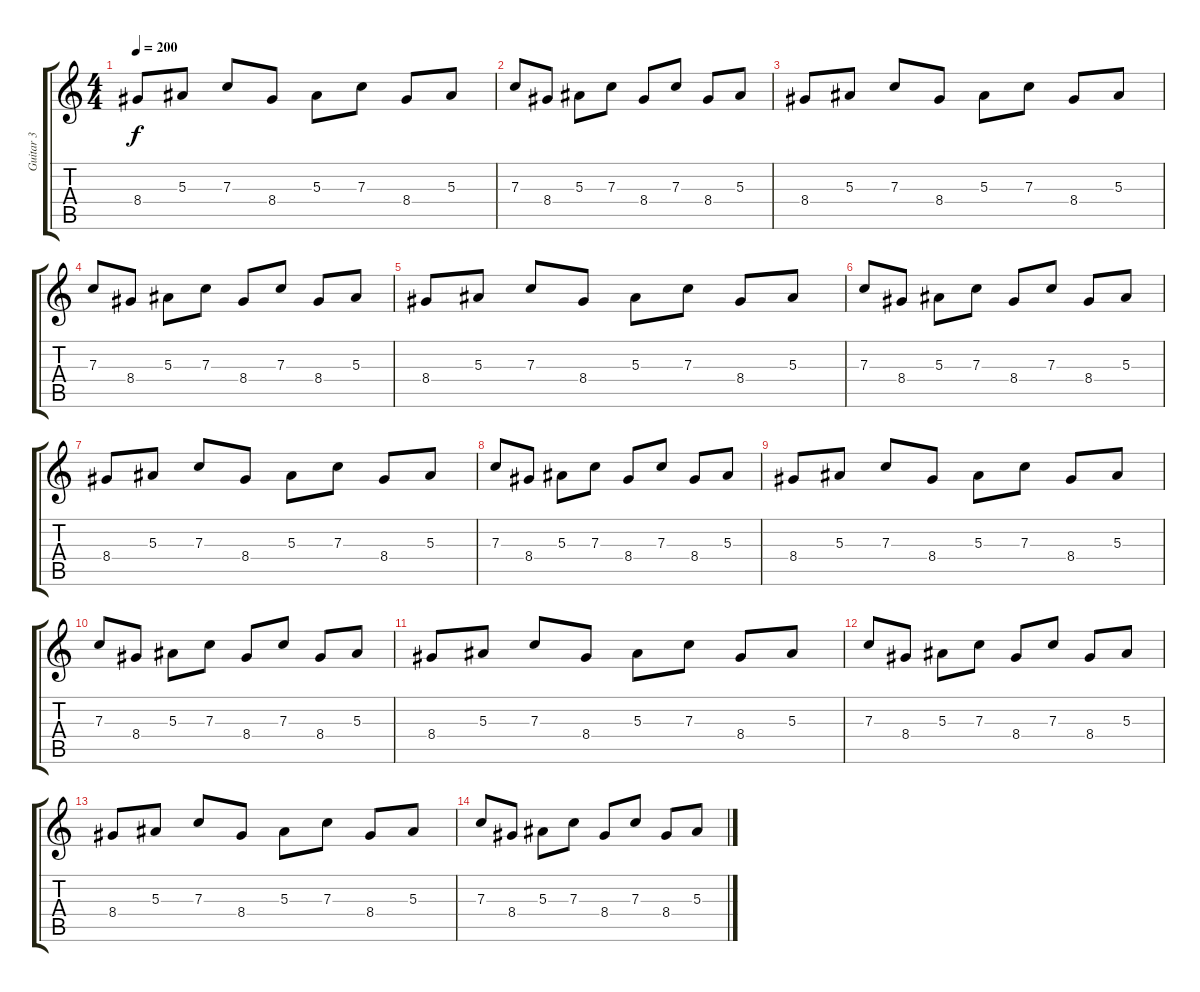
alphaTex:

\track ("Guitar 3" "Guitar 3") {instrument distortionguitar}
\staff {score tabs}
\tuning (D4 A3 F3 C3 G2 C2) {hide}
\ts (4 4)
\tempo 200
\clef g2
\ks c
8.4.8{dy f} 5.3.8 7.3.8 8.4.8 5.3.8 7.3.8 8.4.8 5.3.8 |
7.3.8 8.4.8 5.3.8 7.3.8 8.4.8 7.3.8 8.4.8 5.3.8 |
8.4.8 5.3.8 7.3.8 8.4.8 5.3.8 7.3.8 8.4.8 5.3.8 |
7.3.8 8.4.8 5.3.8 7.3.8 8.4.8 7.3.8 8.4.8 5.3.8 |
8.4.8 5.3.8 7.3.8 8.4.8 5.3.8 7.3.8 8.4.8 5.3.8 |
7.3.8 8.4.8 5.3.8 7.3.8 8.4.8 7.3.8 8.4.8 5.3.8 |
8.4.8 5.3.8 7.3.8 8.4.8 5.3.8 7.3.8 8.4.8 5.3.8 |
7.3.8 8.4.8 5.3.8 7.3.8 8.4.8 7.3.8 8.4.8 5.3.8 |
8.4.8 5.3.8 7.3.8 8.4.8 5.3.8 7.3.8 8.4.8 5.3.8 |
7.3.8 8.4.8 5.3.8 7.3.8 8.4.8 7.3.8 8.4.8 5.3.8 |
8.4.8 5.3.8 7.3.8 8.4.8 5.3.8 7.3.8 8.4.8 5.3.8 |
7.3.8 8.4.8 5.3.8 7.3.8 8.4.8 7.3.8 8.4.8 5.3.8 |
8.4.8 5.3.8 7.3.8 8.4.8 5.3.8 7.3.8 8.4.8 5.3.8 |
7.3.8 8.4.8 5.3.8 7.3.8 8.4.8 7.3.8 8.4.8 5.3.8
